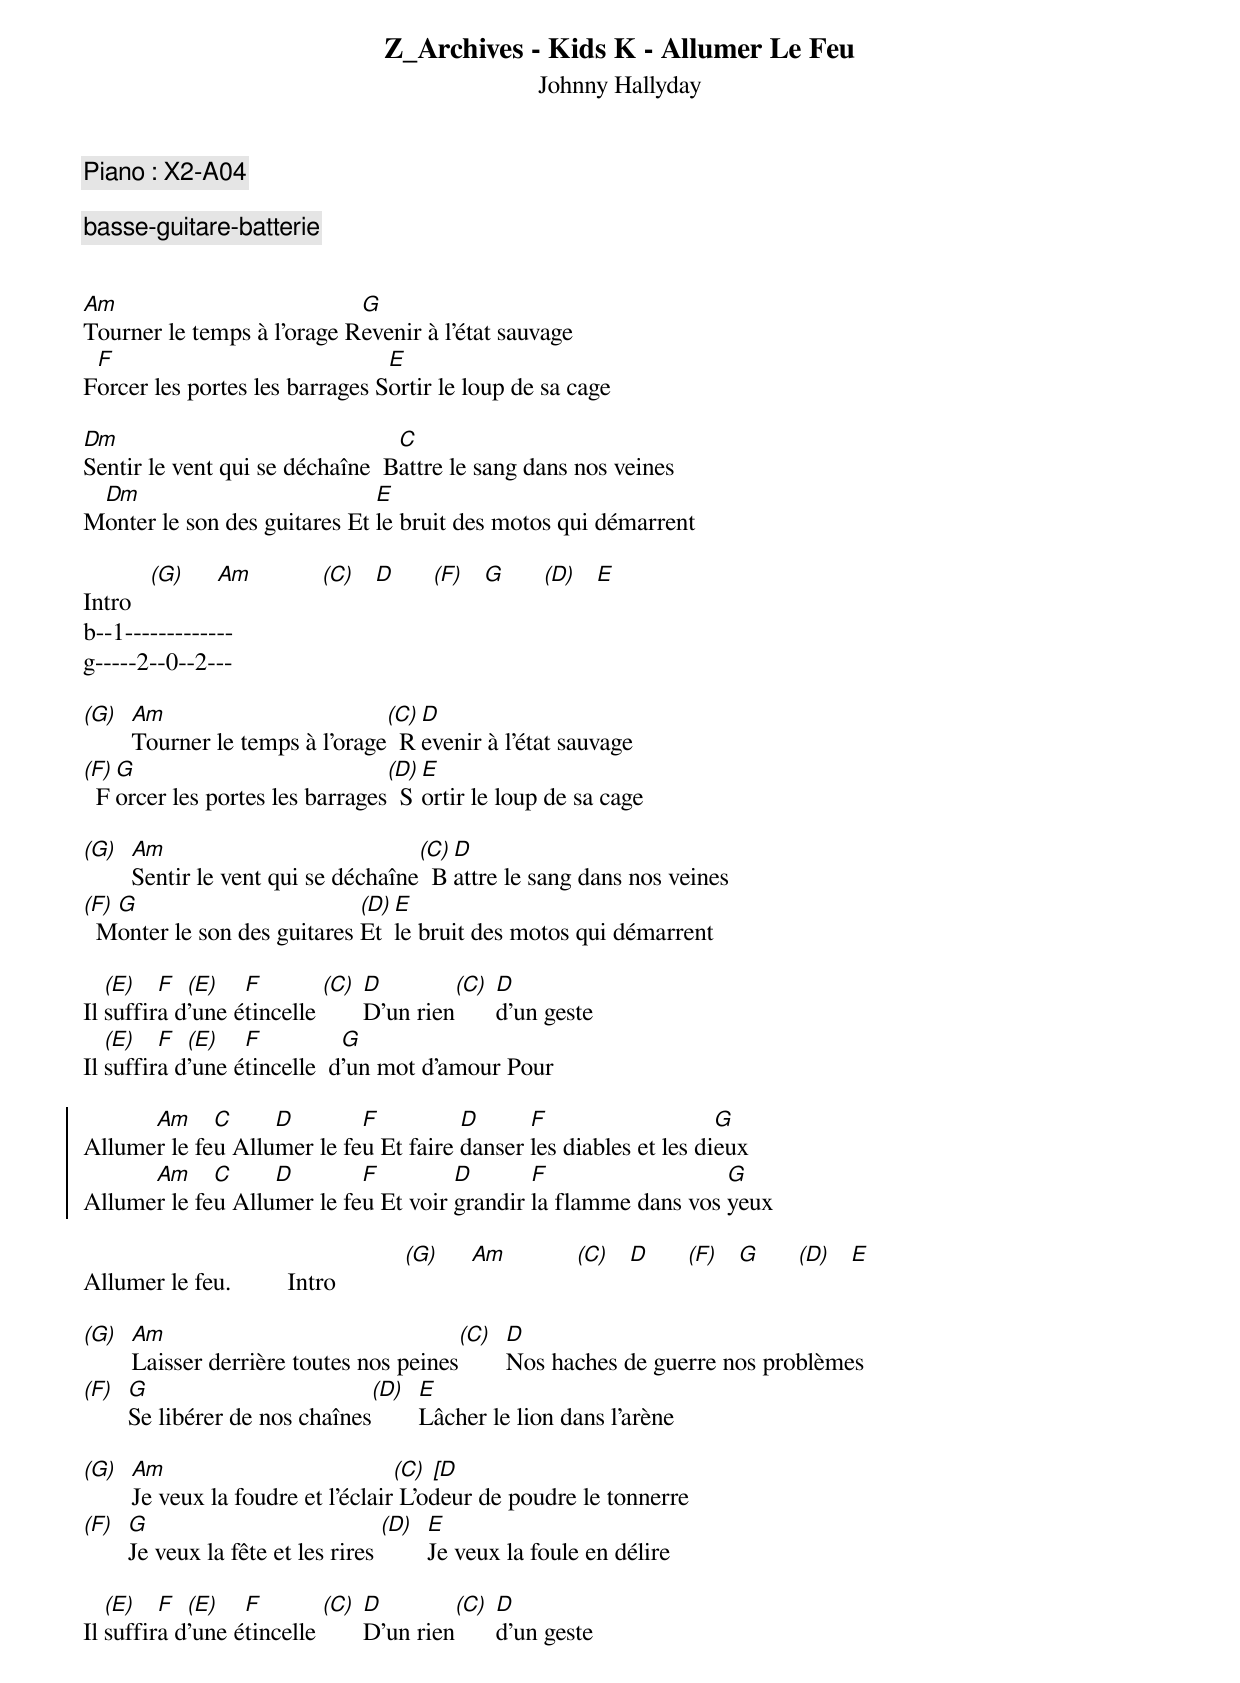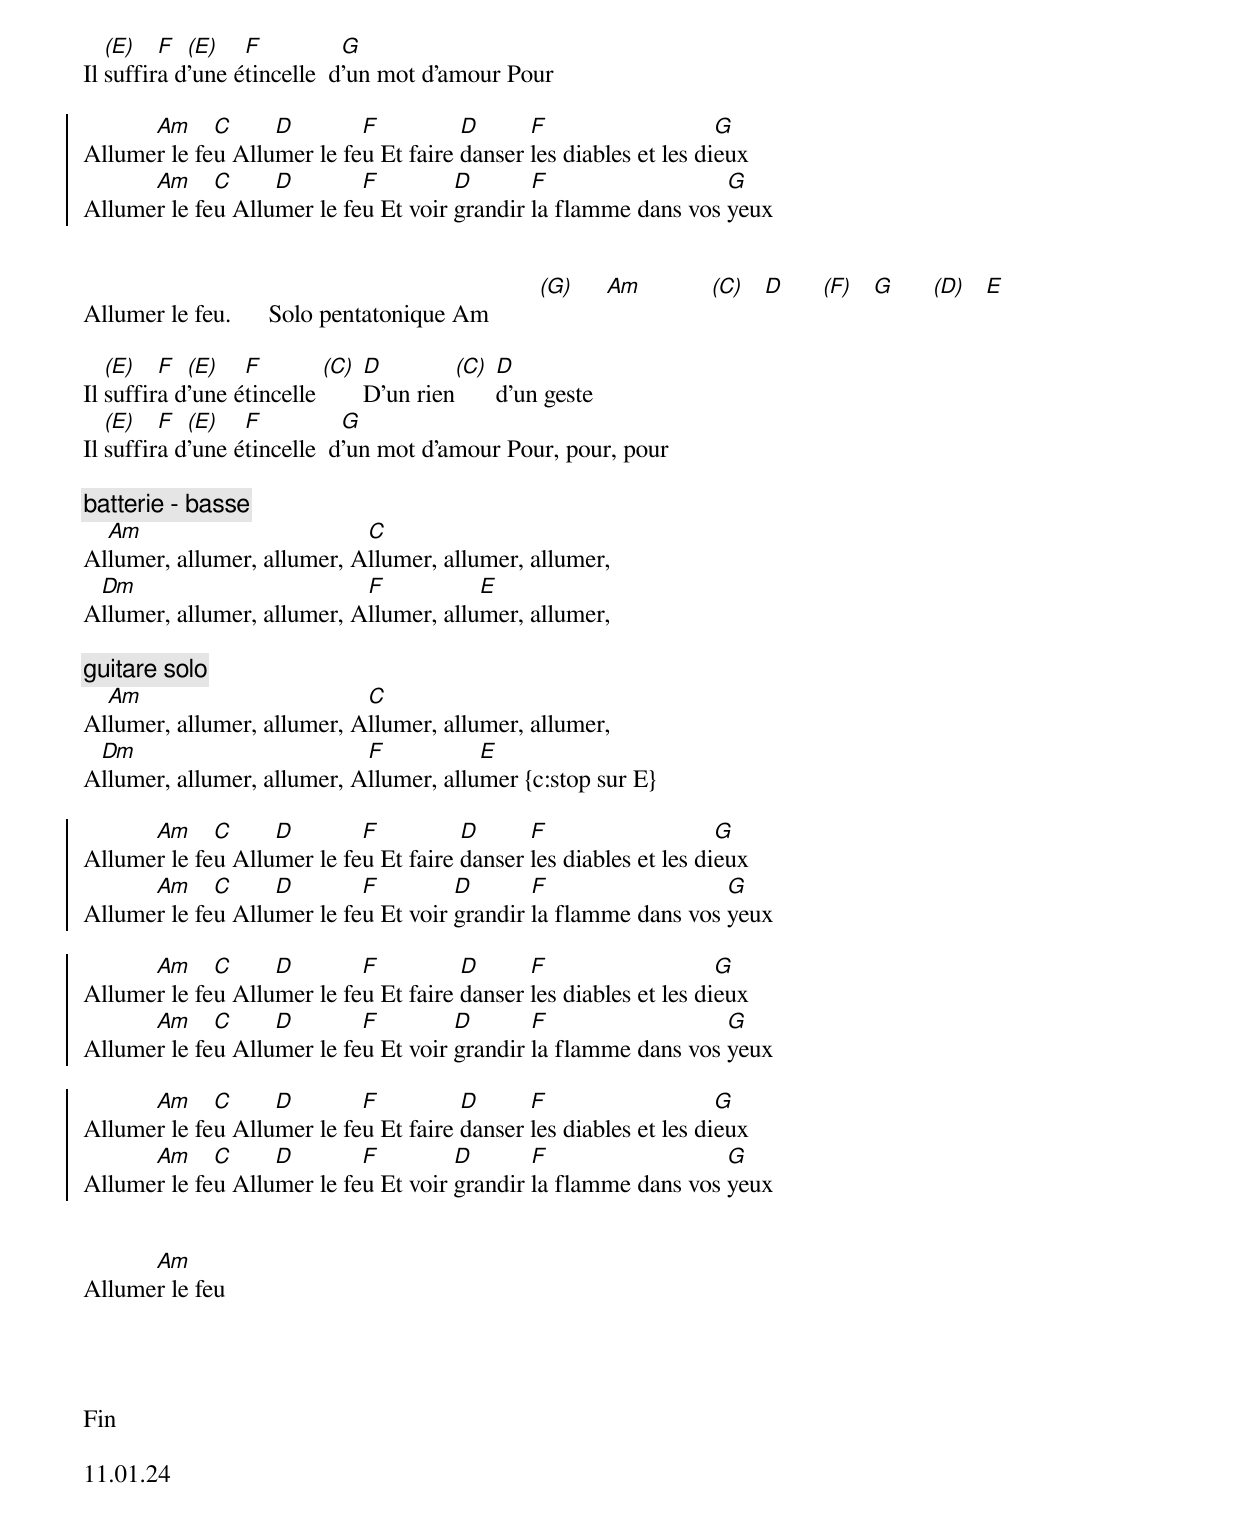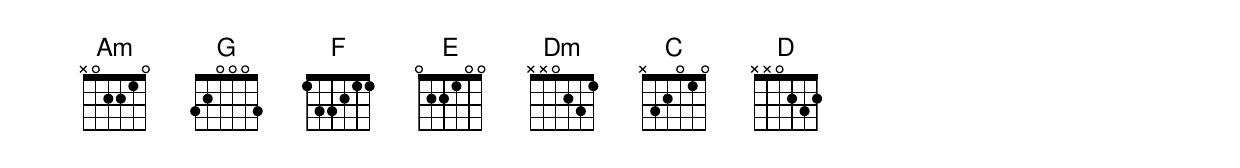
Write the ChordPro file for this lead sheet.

{title: Z_Archives - Kids K - Allumer Le Feu}
{subtitle: Johnny Hallyday }
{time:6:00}
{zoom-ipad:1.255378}
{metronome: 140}
{c:Piano : X2-A04}

{c:basse-guitare-batterie}


[Am]Tourner le temps à l'orage R[G]evenir à l'état sauvage
F[F]orcer les portes les barrages S[E]ortir le loup de sa cage

[Dm]Sentir le vent qui se déchaîne  B[C]attre le sang dans nos veines
M[Dm]onter le son des guitares Et [E]le bruit des motos qui démarrent

Intro   [(G)]     [Am]           [(C)]   [D]      [(F)]   [G]      [(D)]   [E]
b--1-------------
g-----2--0--2---

[(G)]  [Am]Tourner le temps à l'orage[(C)]  R[D]evenir à l'état sauvage
[(F)]  F[G]orcer les portes les barrages[(D)]  S[E]ortir le loup de sa cage

[(G)]  [Am]Sentir le vent qui se déchaîne[(C)]  B[D]attre le sang dans nos veines
[(F)]  M[G]onter le son des guitares [(D)]Et [E]le bruit des motos qui démarrent

Il [(E)]suffir[F]a d[(E)]'une é[F]tincelle [(C)] [D]D'un rien[(C)] [D]d'un geste
Il [(E)]suffir[F]a d[(E)]'une é[F]tincelle  d[G]'un mot d'amour Pour

{soc}
Allume[Am]r le fe[C]u Allu[D]mer le fe[F]u Et faire [D]danser [F]les diables et les di[G]eux
Allume[Am]r le fe[C]u Allu[D]mer le fe[F]u Et voir [D]grandir [F]la flamme dans vos [G]yeux
{eoc}

Allumer le feu.         Intro           [(G)]     [Am]           [(C)]   [D]      [(F)]   [G]      [(D)]   [E]

[(G)]  [Am]Laisser derrière toutes nos peines[(C)]  [D]Nos haches de guerre nos problèmes
[(F)]  [G]Se libérer de nos chaînes[(D)]  [E]Lâcher le lion dans l'arène

[(G)]  [Am]Je veux la foudre et l'éclair[(C)  [D] L'odeur de poudre le tonnerre
[(F)]  [G]Je veux la fête et les rires [(D)]  [E]Je veux la foule en délire

Il [(E)]suffir[F]a d[(E)]'une é[F]tincelle [(C)] [D]D'un rien[(C)] [D]d'un geste
Il [(E)]suffir[F]a d[(E)]'une é[F]tincelle  d[G]'un mot d'amour Pour

{soc}
Allume[Am]r le fe[C]u Allu[D]mer le fe[F]u Et faire [D]danser [F]les diables et les di[G]eux
Allume[Am]r le fe[C]u Allu[D]mer le fe[F]u Et voir [D]grandir [F]la flamme dans vos [G]yeux
{eoc}


Allumer le feu.      Solo pentatonique Am        [(G)]     [Am]           [(C)]   [D]      [(F)]   [G]      [(D)]   [E]

Il [(E)]suffir[F]a d[(E)]'une é[F]tincelle [(C)] [D]D'un rien[(C)] [D]d'un geste
Il [(E)]suffir[F]a d[(E)]'une é[F]tincelle  d[G]'un mot d'amour Pour, pour, pour

{c:batterie - basse}
Al[Am]lumer, allumer, allumer, A[C]llumer, allumer, allumer,
A[Dm]llumer, allumer, allumer, A[F]llumer, allu[E]mer, allumer,

{c:guitare solo}
Al[Am]lumer, allumer, allumer, A[C]llumer, allumer, allumer,
A[Dm]llumer, allumer, allumer, A[F]llumer, allu[E]mer {c:stop sur E}

{soc}
Allume[Am]r le fe[C]u Allu[D]mer le fe[F]u Et faire [D]danser [F]les diables et les di[G]eux
Allume[Am]r le fe[C]u Allu[D]mer le fe[F]u Et voir [D]grandir [F]la flamme dans vos [G]yeux
{eoc}

{soc}
Allume[Am]r le fe[C]u Allu[D]mer le fe[F]u Et faire [D]danser [F]les diables et les di[G]eux
Allume[Am]r le fe[C]u Allu[D]mer le fe[F]u Et voir [D]grandir [F]la flamme dans vos [G]yeux
{eoc}

{soc}
Allume[Am]r le fe[C]u Allu[D]mer le fe[F]u Et faire [D]danser [F]les diables et les di[G]eux
Allume[Am]r le fe[C]u Allu[D]mer le fe[F]u Et voir [D]grandir [F]la flamme dans vos [G]yeux
{eoc}


Allume[Am]r le feu




Fin

11.01.24
